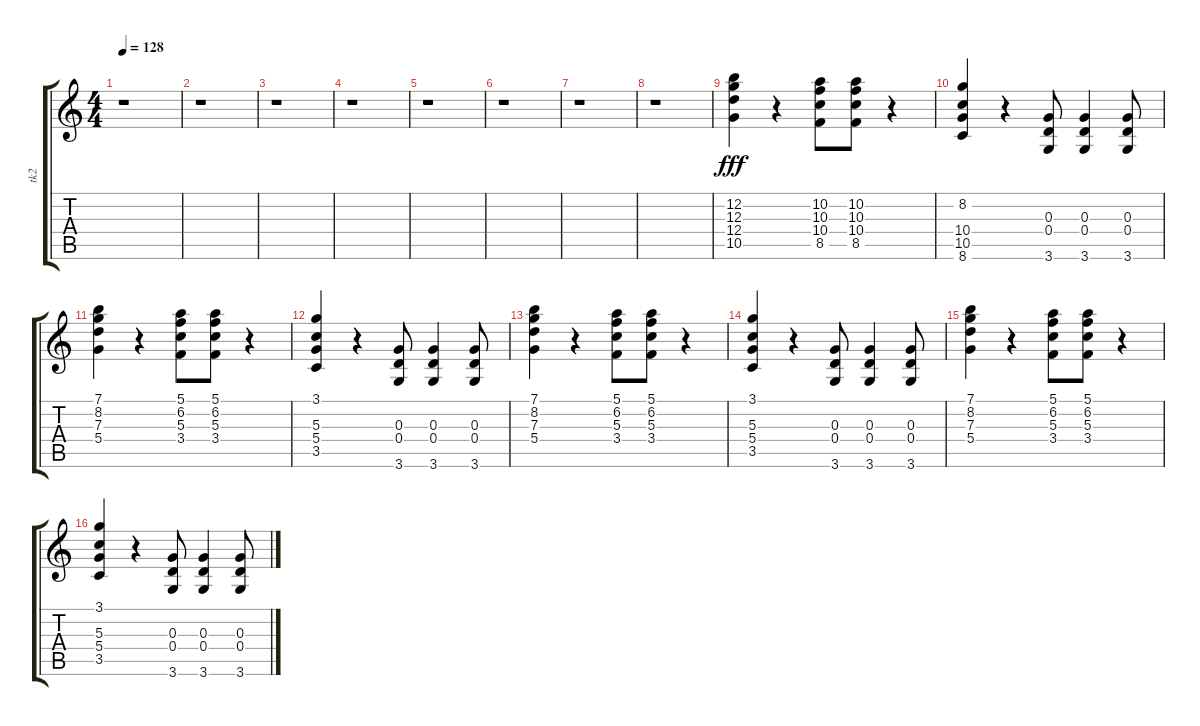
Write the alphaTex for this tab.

\track ("tk2" "tk2") {instrument distortionguitar}
\staff {score tabs}
\tuning (E4 B3 G3 D3 A2 E2) {hide}
\ts (4 4)
\tempo 128
\clef g2
\ks c
r.1{dy fff} |
r.1 |
r.1 |
r.1 |
r.1 |
r.1 |
r.1 |
r.1 |
(12.2 12.3 12.4 10.5).4 r.4 (10.2 10.3 10.4 8.5).8 (10.2 10.3 10.4 8.5).8 r.4 |
(8.2 10.4 10.5 8.6).4 r.4 (0.3 0.4 3.6).8 (0.3 0.4 3.6).4 (0.3 0.4 3.6).8 |
(7.1 8.2 7.3 5.4).4 r.4 (5.1 6.2 5.3 3.4).8 (5.1 6.2 5.3 3.4).8 r.4 |
(3.1 5.3 5.4 3.5).4 r.4 (0.3 0.4 3.6).8 (0.3 0.4 3.6).4 (0.3 0.4 3.6).8 |
(7.1 8.2 7.3 5.4).4 r.4 (5.1 6.2 5.3 3.4).8 (5.1 6.2 5.3 3.4).8 r.4 |
(3.1 5.3 5.4 3.5).4 r.4 (0.3 0.4 3.6).8 (0.3 0.4 3.6).4 (0.3 0.4 3.6).8 |
(7.1 8.2 7.3 5.4).4 r.4 (5.1 6.2 5.3 3.4).8 (5.1 6.2 5.3 3.4).8 r.4 |
(3.1 5.3 5.4 3.5).4 r.4 (0.3 0.4 3.6).8 (0.3 0.4 3.6).4 (0.3 0.4 3.6).8
